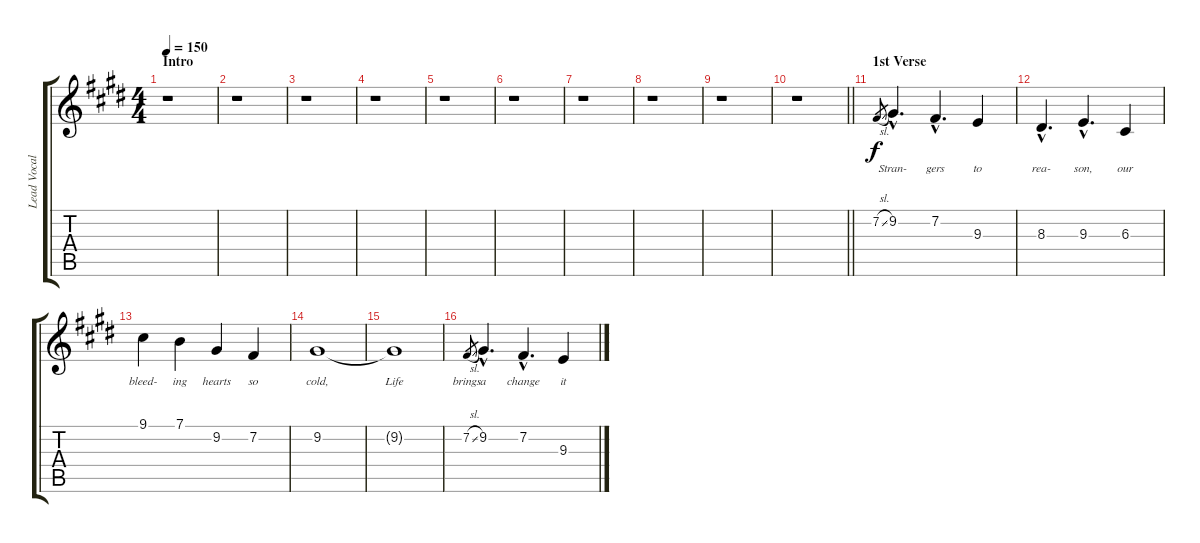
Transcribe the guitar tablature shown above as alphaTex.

\track ("Lead Vocals" "Lead Vocal") {instrument lead2sawtooth}
\staff {score tabs}
\tuning (E4 B3 G3 D3 A2 E2) {hide}
\ts (4 4)
\section ("" "Intro")
\tempo 150
\clef g2
\ks c#minor
r.1{dy f instrument lead2sawtooth} |
r.1 |
r.1 |
r.1 |
r.1 |
r.1 |
r.1 |
r.1 |
r.1 |
\barLineRight lightlight
r.1 |
\section ("" "1st Verse")
7.2{sl}.8{lyrics (0 "") lyrics (1 "") lyrics (2 "") lyrics (3 "") lyrics (4 "") gr} 9.2{hac}.4{d lyrics (0 "Stran-") lyrics (1 "") lyrics (2 "") lyrics (3 "") lyrics (4 "")} 7.2{hac}.4{d lyrics (0 "gers") lyrics (1 "") lyrics (2 "") lyrics (3 "") lyrics (4 "")} 9.3.4{lyrics (0 "to") lyrics (1 "") lyrics (2 "") lyrics (3 "") lyrics (4 "")} |
8.3{hac}.4{d lyrics (0 "rea-") lyrics (1 "") lyrics (2 "") lyrics (3 "") lyrics (4 "")} 9.3{hac}.4{d lyrics (0 "son,") lyrics (1 "") lyrics (2 "") lyrics (3 "") lyrics (4 "")} 6.3.4{lyrics (0 "our") lyrics (1 "") lyrics (2 "") lyrics (3 "") lyrics (4 "")} |
9.1.4{lyrics (0 "bleed-") lyrics (1 "") lyrics (2 "") lyrics (3 "") lyrics (4 "")} 7.1.4{lyrics (0 "ing") lyrics (1 "") lyrics (2 "") lyrics (3 "") lyrics (4 "")} 9.2.4{lyrics (0 "hearts") lyrics (1 "") lyrics (2 "") lyrics (3 "") lyrics (4 "")} 7.2.4{lyrics (0 "so") lyrics (1 "") lyrics (2 "") lyrics (3 "") lyrics (4 "")} |
9.2.1{lyrics (0 "cold,") lyrics (1 "") lyrics (2 "") lyrics (3 "") lyrics (4 "")} |
9.2{t}.1{lyrics (0 "Life") lyrics (1 "") lyrics (2 "") lyrics (3 "") lyrics (4 "")} |
7.2{sl}.8{lyrics (0 "brings") lyrics (1 "") lyrics (2 "") lyrics (3 "") lyrics (4 "") gr} 9.2{hac}.4{d lyrics (0 "a") lyrics (1 "") lyrics (2 "") lyrics (3 "") lyrics (4 "")} 7.2{hac}.4{d lyrics (0 "change") lyrics (1 "") lyrics (2 "") lyrics (3 "") lyrics (4 "")} 9.3.4{lyrics (0 "it") lyrics (1 "") lyrics (2 "") lyrics (3 "") lyrics (4 "")}
